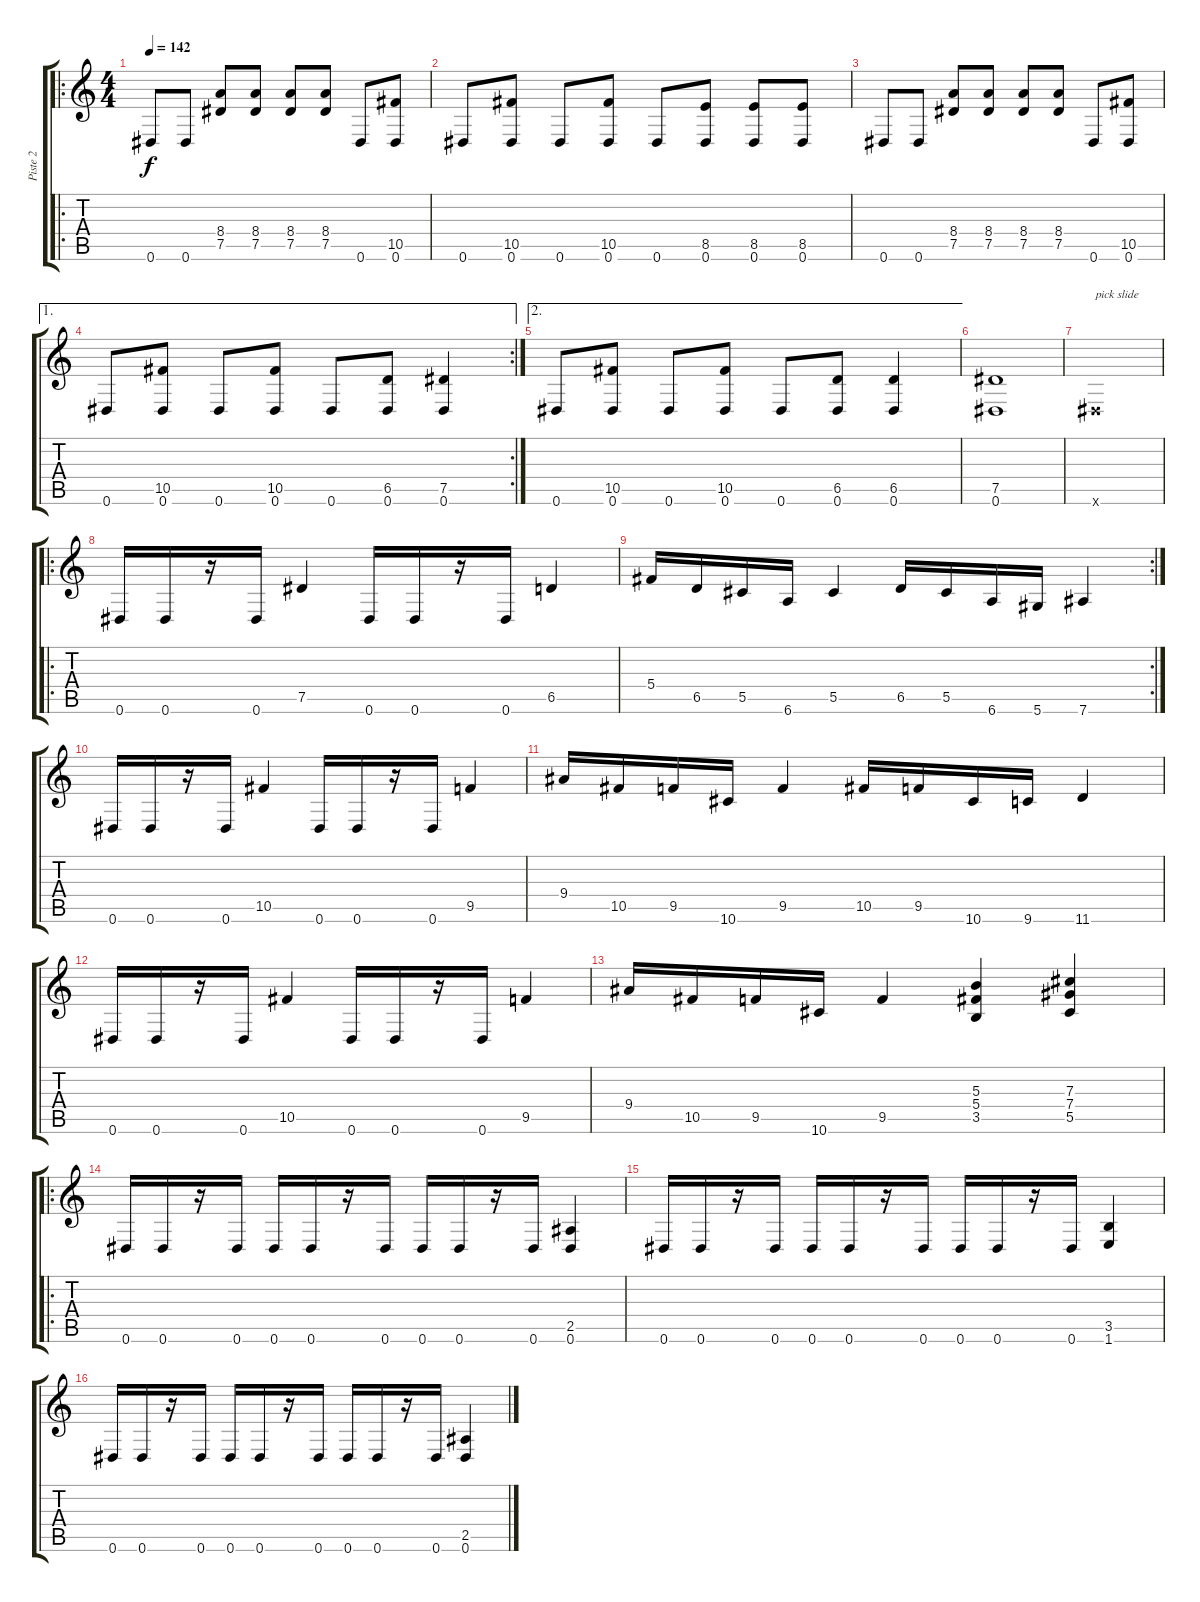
\track ("Piste 2" "Piste 2") {instrument distortionguitar}
\staff {score tabs}
\tuning (Eb4 Bb3 Gb3 Db3 Ab2 Eb2) {hide}
\ro
\ts (4 4)
\tempo 142
\clef g2
\ks c
0.6.8{dy f instrument distortionguitar} 0.6.8 (8.4 7.5).8 (8.4 7.5).8 (8.4 7.5).8 (8.4 7.5).8 0.6.8 (10.5 0.6).8 |
0.6.8 (10.5 0.6).8 0.6.8 (10.5 0.6).8 0.6.8 (8.5 0.6).8 (8.5 0.6).8 (8.5 0.6).8 |
0.6.8 0.6.8 (8.4 7.5).8 (8.4 7.5).8 (8.4 7.5).8 (8.4 7.5).8 0.6.8 (10.5 0.6).8 |
\ae 1
\rc 2
0.6.8 (10.5 0.6).8 0.6.8 (10.5 0.6).8 0.6.8 (6.5 0.6).8 (7.5 0.6).4 |
\ae 2
0.6.8 (10.5 0.6).8 0.6.8 (10.5 0.6).8 0.6.8 (6.5 0.6).8 (6.5 0.6).4 |
(7.5 0.6).1 |
0.6{x}.1{txt "pick slide"} |
\ro
0.6.16 0.6.16 r.16 0.6.16 7.5.4 0.6.16 0.6.16 r.16 0.6.16 6.5.4 |
\rc 2
5.4.16 6.5.16 5.5.16 6.6.16 5.5.4 6.5.16 5.5.16 6.6.16 5.6.16 7.6.4 |
0.6.16 0.6.16 r.16 0.6.16 10.5.4 0.6.16 0.6.16 r.16 0.6.16 9.5.4 |
9.4.16 10.5.16 9.5.16 10.6.16 9.5.4 10.5.16 9.5.16 10.6.16 9.6.16 11.6.4 |
0.6.16 0.6.16 r.16 0.6.16 10.5.4 0.6.16 0.6.16 r.16 0.6.16 9.5.4 |
9.4.16 10.5.16 9.5.16 10.6.16 9.5.4 (5.3 5.4 3.5).4 (7.3 7.4 5.5).4 |
\ro
0.6.16 0.6.16 r.16 0.6.16 0.6.16 0.6.16 r.16 0.6.16 0.6.16 0.6.16 r.16 0.6.16 (2.5 0.6).4 |
0.6.16 0.6.16 r.16 0.6.16 0.6.16 0.6.16 r.16 0.6.16 0.6.16 0.6.16 r.16 0.6.16 (3.5 1.6).4 |
0.6.16 0.6.16 r.16 0.6.16 0.6.16 0.6.16 r.16 0.6.16 0.6.16 0.6.16 r.16 0.6.16 (2.5 0.6).4
